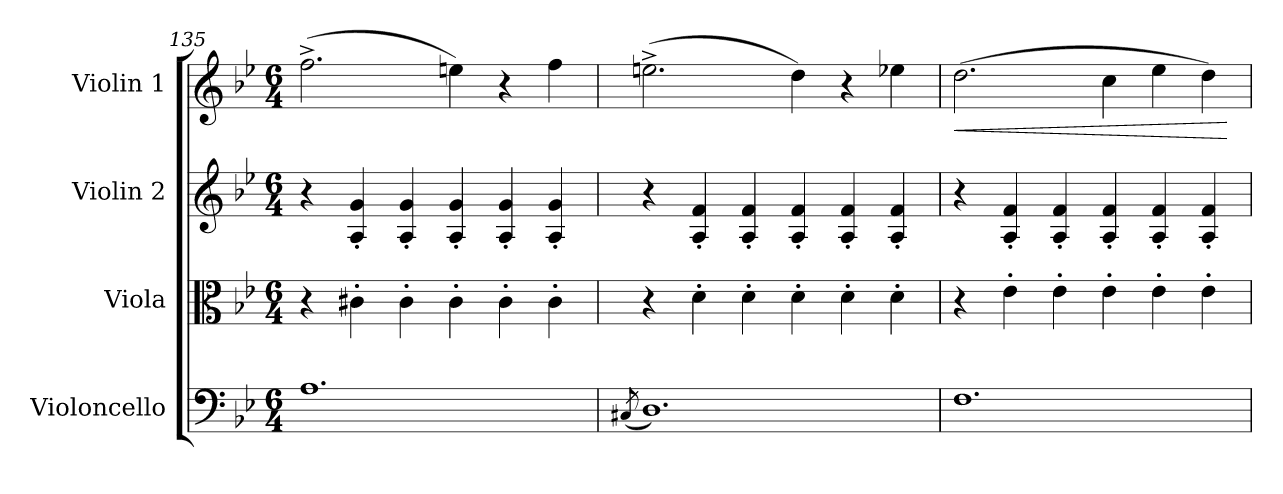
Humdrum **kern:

**kern	**kern	**kern	**kern	**dynam
*part4	*part3	*part2	*part1	*part1
*staff4	*staff3	*staff2	*staff1	*staff1
*I"Violoncello	*I"Viola	*I"Violin 2	*I"Violin 1	*
*I'Vc	*I'Vla	*I'Vln	*I'Vln	*
*clefF4	*clefC3	*clefG2	*clefG2	*
*k[b-e-]	*k[b-e-]	*k[b-e-]	*k[b-e-]	*
*M6/4	*M6/4	*M6/4	*M6/4	*
=135	=135	=135	=135	=135
1.A	4r	4r	(2.ff^\	.
.	4c#X'\	4A/' 4g/'	.	.
.	4c#'\	4A/' 4g/'	.	.
.	4c#'\	4A/' 4g/'	4een\)	.
.	4c#'\	4A/' 4g/'	4r	.
.	4c#'\	4A/' 4g/'	4ff\	.
=136	=136	=136	=136	=136
(8qC#X/	.	.	.	.
1.D)	4r	4r	(2.een^\	.
.	4d'\	4A/' 4f/'	.	.
.	4d'\	4A/' 4f/'	.	.
.	4d'\	4A/' 4f/'	4dd\)	.
.	4d'\	4A/' 4f/'	4r	.
.	4d'\	4A/' 4f/'	4ee-X\	.
=137	=137	=137	=137	=137
!	!	!	!	!LO:HP:b
1.F	4r	4r	(2.dd\	<
.	4e-'\	4A/' 4f/'	.	.
.	4e-'\	4A/' 4f/'	.	.
.	4e-'\	4A/' 4f/'	4cc\	.
.	4e-'\	4A/' 4f/'	4ee-\	.
.	4e-'\	4A/' 4f/'	4dd\)	.
.	.	.	.	[
=	=	=	=	=
*-	*-	*-	*-	*-
